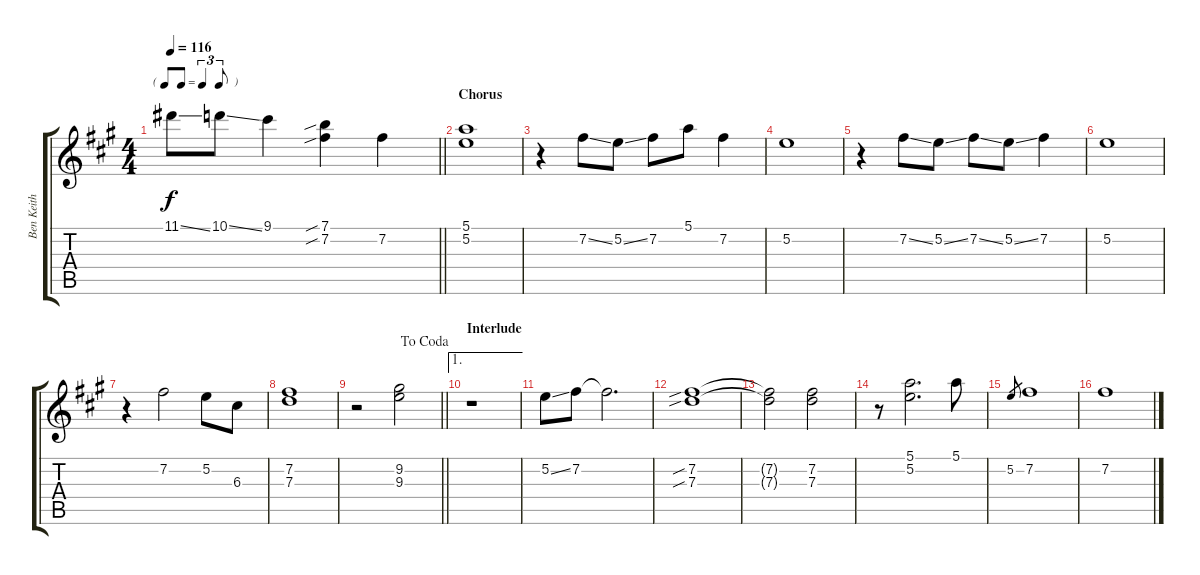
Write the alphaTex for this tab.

\track ("Ben Keith - Pedal Steel" "Ben Keith ") {instrument electricguitarclean}
\staff {score tabs}
\tuning (E4 B3 G3 D3 A2 E2) {hide}
\ts (4 4)
\tf triplet8th
\tempo 116
\clef g2
\barLineRight lightlight
\ks a
11.1{ss}.8{dy f} 10.1{ss}.8 9.1.4 (7.1{sib} 7.2{sib}).4 7.2.4 |
\section ("" "Chorus")
(5.1 5.2).1 |
r.4 7.2{ss}.8 5.2{ss}.8 7.2.8 5.1.8 7.2.4 |
5.2.1 |
r.4 7.2{ss}.8 5.2{ss}.8 7.2{ss}.8 5.2{ss}.8 7.2.4 |
5.2.1 |
r.4 7.2.2 5.2.8 6.3.8 |
(7.2 7.3).1 |
\jump dacoda
\barLineRight lightlight
r.2 (9.2 9.3).2 |
\ae 1
\section ("" "Interlude")
r.1 |
5.2{ss}.8 7.2.8 7.2{t}.2{d} |
(7.2{sib} 7.3{sib}).1 |
(7.2{t} 7.3{t}).2 (7.2 7.3).2 |
r.8 (5.1 5.2).2{d} 5.1.8 |
5.2.8{gr} 7.2.1 |
7.2.1
